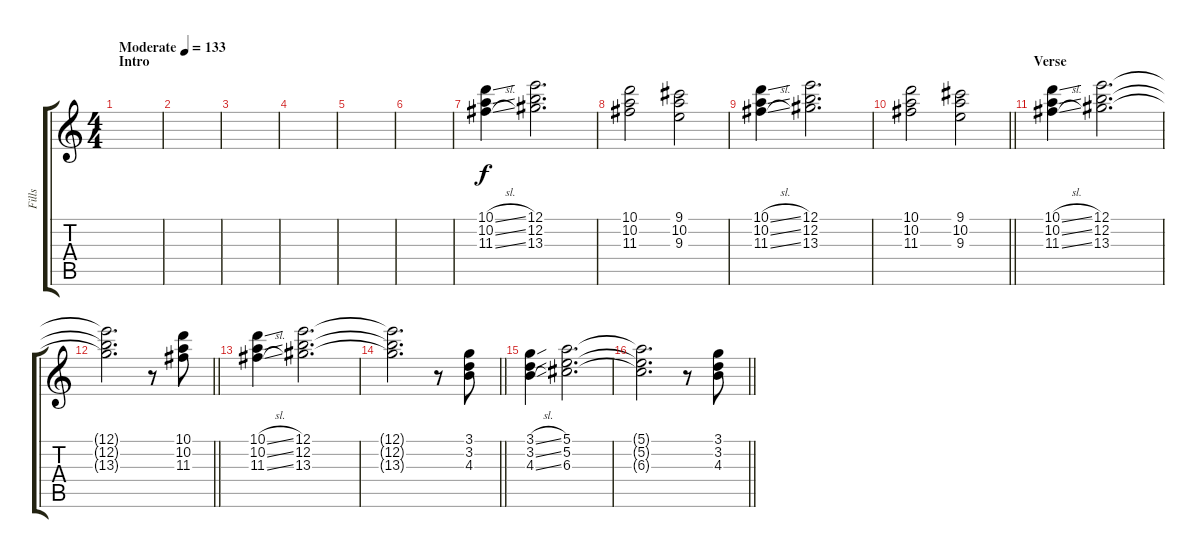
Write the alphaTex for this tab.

\track ("Fills" "Fills") {instrument overdrivenguitar}
\staff {score tabs}
\tuning (E4 B3 G3 D3 A2 E2) {hide}
\ts (4 4)
\section ("" "Intro")
\tempo (133 "Moderate")
\clef g2
\ks c
|
|
|
|
|
|
(10.1{sl} 10.2{sl} 11.3{sl}).4 (12.1 12.2 13.3).2{d} |
(10.1 10.2 11.3).2 (9.1 10.2 9.3).2 |
(10.1{sl} 10.2{sl} 11.3{sl}).4 (12.1 12.2 13.3).2{d} |
\barLineRight lightlight
(10.1 10.2 11.3).2 (9.1 10.2 9.3).2 |
\section ("" "Verse")
(10.1{sl} 10.2{sl} 11.3{sl}).4 (12.1 12.2 13.3).2{d} |
\barLineRight lightlight
(12.1{t} 12.2{t} 13.3{t}).2{d} r.8 (10.1 10.2 11.3).8 |
(10.1{sl} 10.2{sl} 11.3{sl}).4 (12.1 12.2 13.3).2{d} |
\barLineRight lightlight
(12.1{t} 12.2{t} 13.3{t}).2{d} r.8 (3.1 3.2 4.3).8 |
(3.1{sl} 3.2{sl} 4.3{sl}).4 (5.1 5.2 6.3).2{d} |
\barLineRight lightlight
(5.1{t} 5.2{t} 6.3{t}).2{d} r.8 (3.1 3.2 4.3).8
